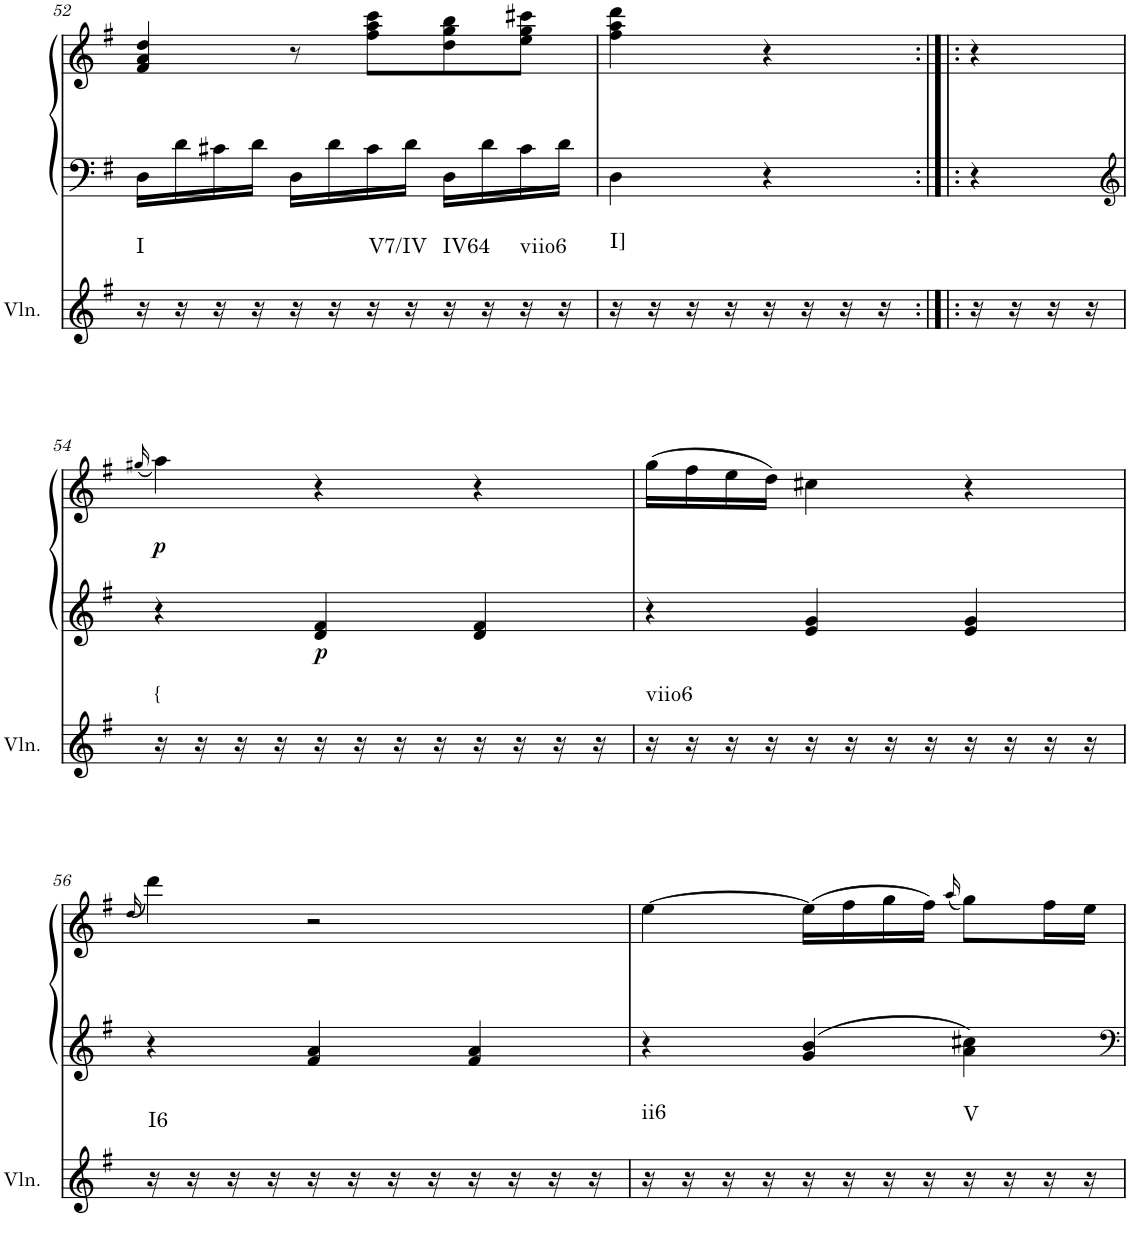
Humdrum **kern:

**kern	**harte	**kern	**kern	**dynam
*part2	*part2	*part1	*part1	*part1
*staff3	*	*staff2	*staff1	*staff1/2
*I"Violin	*	*I"Klavier linke Hand	*	*
*I'Vln.	*	*	*	*
!!LO:PB:g=z
*clefG2	*	*clefF4	*clefG2	*
*k[f#]	*	*k[f#]	*k[f#]	*
*M3/4	*	*M3/4	*M3/4	*
=52	=52	=52	=52	=52
!	!LO:H:kt=I	!	!	!
16r	N	16D\LL	4f#/ 4a/ 4dd/	.
16r	.	16d\	.	.
16r	.	16c#X\	.	.
16r	.	16d\JJ	.	.
16r	.	16D\LL	8r	.
16r	.	16d\	.	.
!	!LO:H:kt=V7/IV	!	!	!
16r	N	16c#\	8ff#\ 8aa\ 8ccc\L	.
16r	.	16d\JJ	.	.
!	!LO:H:kt=IV64	!	!	!
16r	N	16D\LL	8dd\ 8gg\ 8bb\	.
16r	.	16d\	.	.
!	!LO:H:kt=viio6	!	!	!
16r	N	16c#\	8ee\ 8gg\ 8ccc#X\J	.
16r	.	16d\JJ	.	.
=53	=53	=53	=53	=53
!	!LO:H:kt=I]	!	!	!
16r	N	4D\	4ff#\ 4aa\ 4ddd\	.
16r	.	.	.	.
16r	.	.	.	.
16r	.	.	.	.
16r	.	4r	4r	.
16r	.	.	.	.
16r	.	.	.	.
16r	.	.	.	.
=53X1:|!|:	=53X1:|!|:	=53X1:|!|:	=53X1:|!|:	=53X1:|!|:
16r	.	4r	4r	.
16r	.	.	.	.
16r	.	.	.	.
16r	.	.	.	.
!!LO:LB:g=z
=54	=54	=54	=54	=54
*	*	*clefG2	*	*
.	.	.	(16qgg#X/	.
!	!LO:H:kt={	!	!	!LO:DY:b
16r	N	4r	4aa\)	p
16r	.	.	.	.
16r	.	.	.	.
16r	.	.	.	.
!	!	!	!	!LO:DY:b=2
16r	.	4d/ 4f#/	4r	p
16r	.	.	.	.
16r	.	.	.	.
16r	.	.	.	.
16r	.	4d/ 4f#/	4r	.
16r	.	.	.	.
16r	.	.	.	.
16r	.	.	.	.
=55	=55	=55	=55	=55
!	!LO:H:kt=viio6	!	!	!
16r	N	4r	(16gg\LL	.
16r	.	.	16ff#\	.
16r	.	.	16ee\	.
16r	.	.	16dd\JJ)	.
16r	.	4e/ 4g/	4cc#X\	.
16r	.	.	.	.
16r	.	.	.	.
16r	.	.	.	.
16r	.	4e/ 4g/	4r	.
16r	.	.	.	.
16r	.	.	.	.
16r	.	.	.	.
!!LO:LB:g=z
=56	=56	=56	=56	=56
.	.	.	(16qdd/	.
!	!LO:H:kt=I6	!	!	!
16r	N	4r	4ddd\)	.
16r	.	.	.	.
16r	.	.	.	.
16r	.	.	.	.
16r	.	4f#/ 4a/	2r	.
16r	.	.	.	.
16r	.	.	.	.
16r	.	.	.	.
16r	.	4f#/ 4a/	.	.
16r	.	.	.	.
16r	.	.	.	.
16r	.	.	.	.
=57	=57	=57	=57	=57
!	!LO:H:kt=ii6	!	!	!
16r	N	4r	[4ee\	.
16r	.	.	.	.
16r	.	.	.	.
16r	.	.	.	.
16r	.	4g/ 4b/	(16ee\LL]	.
16r	.	.	16ff#\	.
16r	.	.	16gg\	.
16r	.	.	16ff#\JJ)	.
.	.	.	(16qaa/	.
!	!LO:H:kt=V	!	!	!
16r	N	4a\ 4cc#X\	8gg\L)	.
16r	.	.	.	.
16r	.	.	16ff#\L	.
16r	.	.	16ee\JJ	.
=	=	=	=	=
*-	*-	*-	*-	*-
